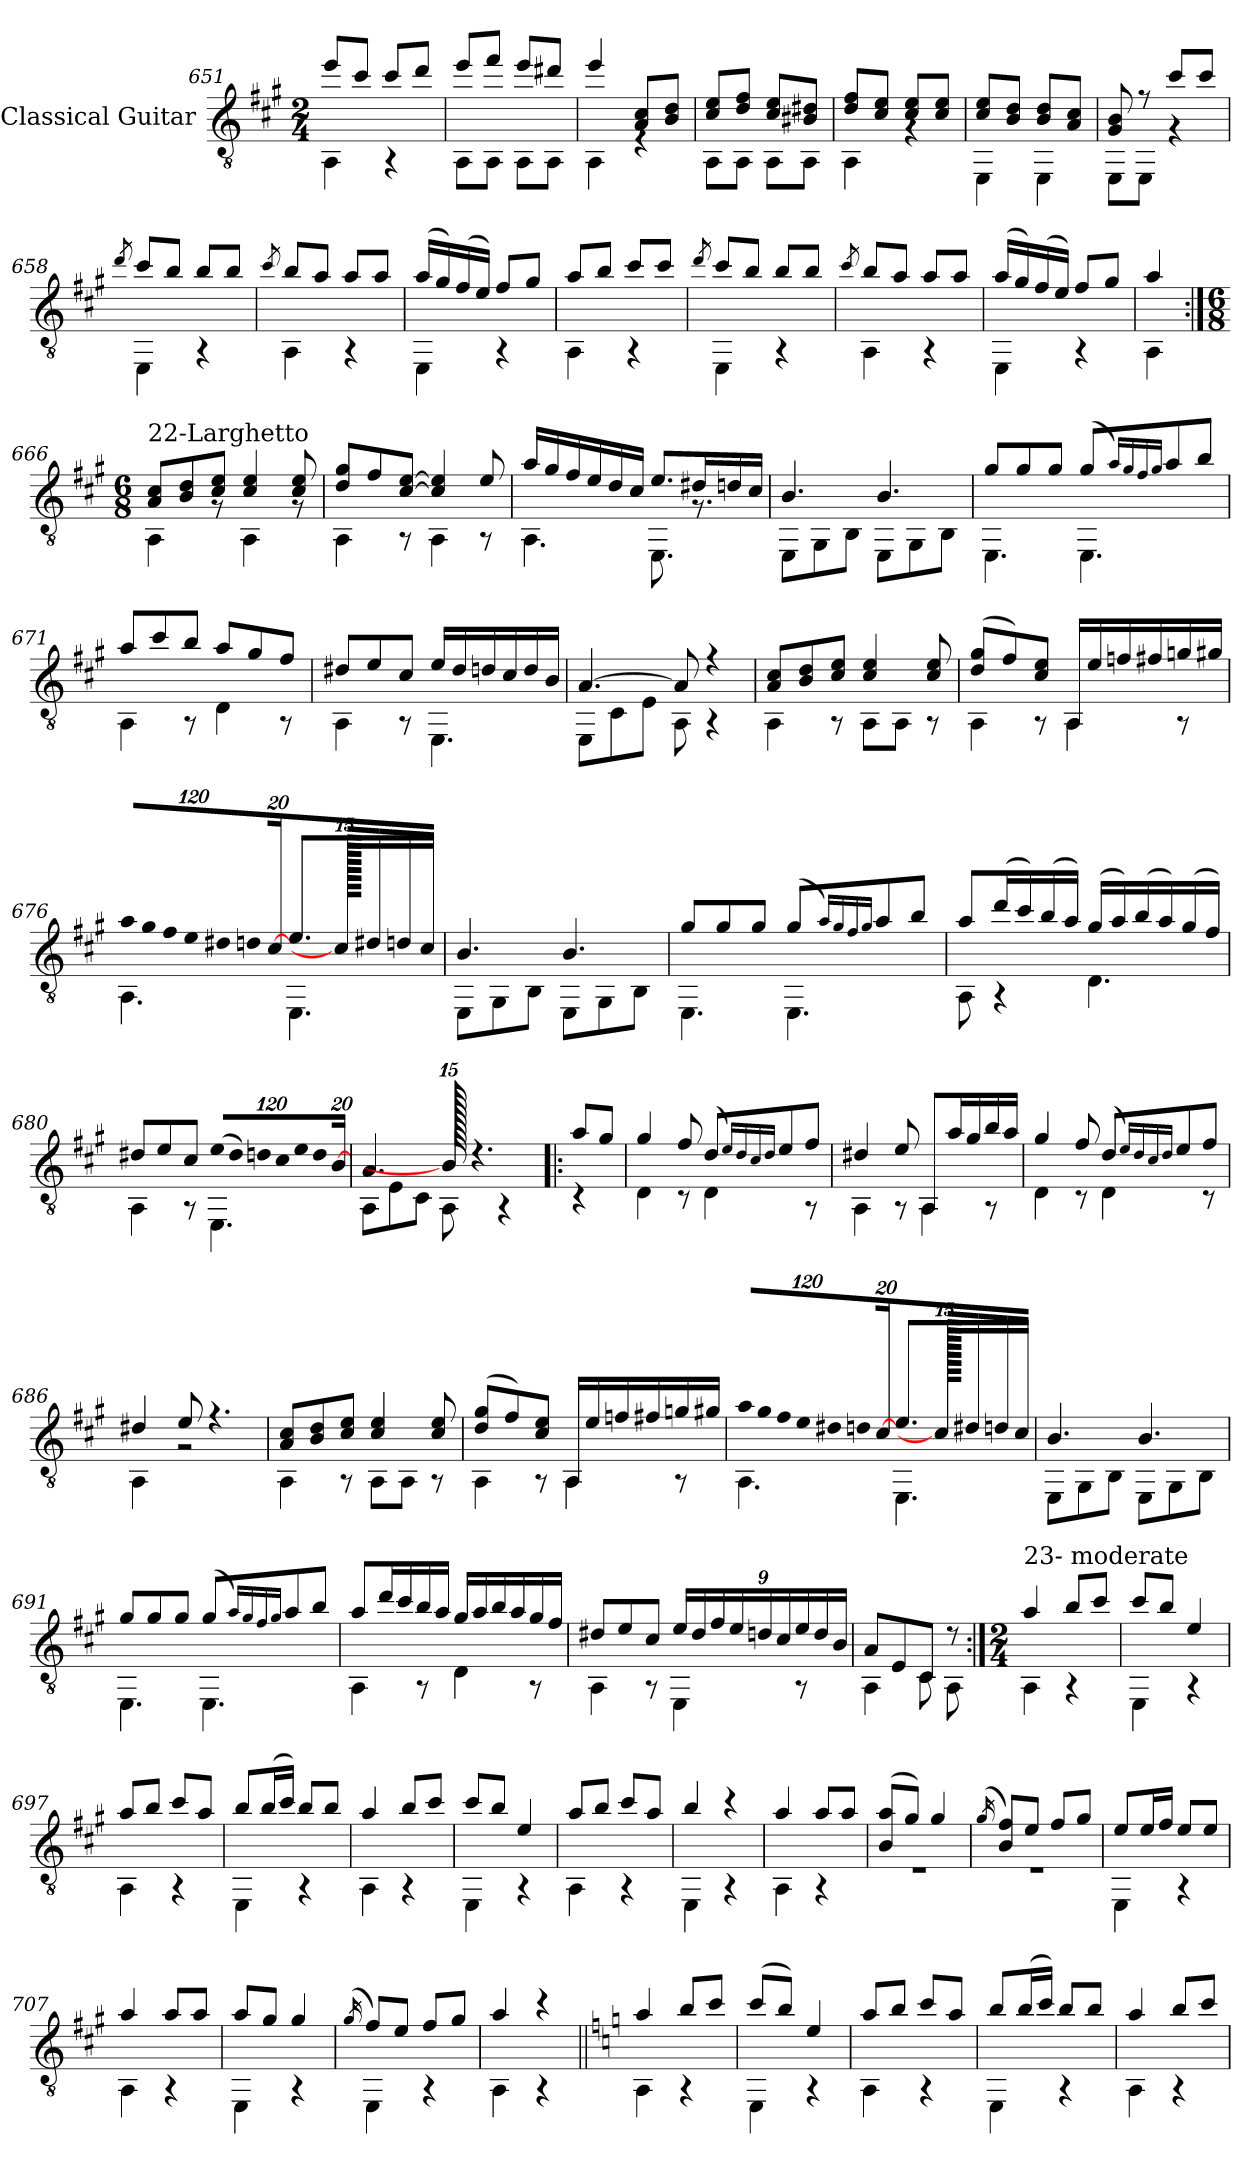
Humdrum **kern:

**kern
*part1
*staff1
*I"Classical Guitar
*I'Guit.
*clefGv2
*k[f#c#g#]
*M2/4
=651
*^
8ee/L	4AA\
8cc#/J	.
8cc#/L	4r
8dd/J	.
=652	=652
8ee/L	8AA\L
8ff#/J	8AA\J
8ee/L	8AA\L
8dd#X/J	8AA\J
=653	=653
4ee/	4AA\
8A/ 8c#/L	4rE
8B/ 8d/J	.
!!LO:LB:g=z	!!
=654	=654
8c#/ 8e/L	8AA\L
8d/ 8f#/J	8AA\J
8c#/ 8e/L	8AA\L
8B#X/ 8d#X/J	8AA\J
=655	=655
8d/ 8f#/L	4AA\
8c#/ 8e/J	.
8c#/ 8e/L	4rG
8c#/ 8e/J	.
=656	=656
8c#/ 8e/L	4EE\
8B/ 8d/J	.
8B/ 8d/L	4EE\
8A/ 8c#/J	.
=657	=657
8G#/ 8B/	8EE\L
8r	8EE\J
8cc#/L	4rG
8cc#/J	.
=658	=658
8qdd/	.
8cc#/L	4EE\
8b/J	.
8b/L	4r
8b/J	.
=659	=659
8qcc#/	.
8b/L	4AA\
8a/J	.
8a/L	4r
8a/J	.
=660	=660
(16a/LL	4EE\
16g#/)	.
(16f#/	.
16e/JJ)	.
8f#/L	4r
8g#/J	.
!!LO:LB:g=z	!!
=661	=661
8a/L	4AA\
8b/J	.
8cc#/L	4r
8cc#/J	.
=662	=662
8qdd/	.
8cc#/L	4EE\
8b/J	.
8b/L	4r
8b/J	.
=663	=663
8qcc#/	.
8b/L	4AA\
8a/J	.
8a/L	4r
8a/J	.
=664	=664
(16a/LL	4EE\
16g#/)	.
(16f#/	.
16e/JJ)	.
8f#/L	4r
8g#/J	.
=665	=665
4a/	4AA\
!!LO:LB:g=z	!!
=666:|!	=666:|!
*M6/8	*
*MM81	*
!LO:TX:a:t=22-Larghetto	!
8A/ 8c#/L	4AA\
8B/ 8d/	.
8c#/ 8e/J	8rG
4c#/ 4e/	4AA\
8c#/ 8e/	8rG
=667	=667
8d/ 8g#/L	4AA\
8f#/	.
[8c#/ [8e/J	8r
4c#/] 4e/]	4AA\
8e/	8r
=668	=668
16a/LL	4.AA\
16g#/	.
16f#/	.
16e/	.
16d/	.
16c#/JJ	.
8.e/L	8.EE\
16d#X/L	8.rG
16dn/	.
16c#/JJ	.
=669	=669
4.B/	8EE\L
.	8GG#\
.	8BB\J
4.B/	8EE\L
.	8GG#\
.	8BB\J
!!LO:LB:g=z	!!
=670	=670
8g#/L	4.EE\
8g#/	.
8g#/J	.
(8g#/L	4.EE\
16qa/LL)	.
16qg#/	.
16qf#/	.
16qg#/JJ	.
8a/	.
8b/J	.
=671	=671
8a/L	4AA\
8cc#/	.
8b/J	8r
8a/L	4D\
8g#/	.
8f#/J	8r
=672	=672
8d#X/L	4AA\
8e/	.
8c#/J	8r
16e/LL	4.EE\
16d#/	.
16dn/	.
16c#/	.
16d/	.
16B/JJ	.
=673	=673
[4.A/	8EE\L
.	8C#\
.	8E\J
8A/]	8AA\
4r	4r
=674	=674
8A/ 8c#/L	4AA\
8B/ 8d/	.
8c#/ 8e/J	8r
4c#/ 4e/	8AA\L
.	8AA\J
8c#/ 8e/	8r
!!LO:LB:g=z	!!
=675	=675
(8d/ 8g#/L	4AA\
8f#/)	.
8c#/ 8e/J	8r
16AA/LL	4AA\
16e/	.
16fn/	.
16f#X/	.
16gn/	8r
16g#X/JJ	.
=676	=676
*Xbrackettup	*
!LO:N:vis=16	!
1920%103a/LL	4.AA\
!LO:N:vis=16	!
1920%103g#/	.
!LO:N:vis=16	!
1920%103f#/	.
!LO:N:vis=16	!
1920%103e/	.
!LO:N:vis=16	!
1920%103d#X/	.
!LO:N:vis=16	!
1920%103dn/	.
[320%17c#/JJ	.
8.e/L	4.EE\
1920c#/]	.
16d#X/L	.
16dn/	.
16c#/JJ	.
.	1920ryy
=677	=677
4.B/	8EE\L
.	8GG#\
.	8BB\J
4.B/	8EE\L
.	8GG#\
.	8BB\J
!!LO:PB:g=z	!!
=678	=678
8g#/L	4.EE\
8g#/	.
8g#/J	.
(8g#/L	4.EE\
16qa/LL)	.
16qg#/	.
16qf#/	.
16qg#/JJ	.
8a/	.
8b/J	.
=679	=679
8a/L	8AA\
(16dd/L	4r
16cc#/)	.
(16b/	.
16a/JJ)	.
(16g#/LL	4.D\
16a/)	.
(16b/	.
16a/)	.
(16g#/	.
16f#/JJ)	.
=680	=680
8d#X/L	4AA\
8e/	.
8c#/J	8r
!LO:N:vis=16	!
(1920%103e/LL	4.EE\
!LO:N:vis=16	!
1920%103d#/)	.
!LO:N:vis=16	!
1920%103dn/	.
!LO:N:vis=16	!
1920%103c#/	.
!LO:N:vis=16	!
1920%103e/	.
!LO:N:vis=16	!
1920%103d/	.
[320%17B/JJ	.
=681	=681
4.A/	8AA\L
.	8E\
.	8C#\J
1920B/]	8AA\
4.r	.
.	4r
.	1920ryy
!!LO:LB:g=z	!!
=682!|:	=682!|:
8a/L	4r
8g#/J	.
=683	=683
4g#/	4D\
8f#/	8r
(8d/L	4D\
16qe/LL)	.
16qd/	.
16qc#/	.
16qd/JJ	.
8e/	.
8f#/J	8r
=684	=684
4d#X/	4AA\
8e/	8r
8AA/L	4AA\
16a/L	.
16g#/	.
16b/	8r
16a/JJ	.
=685	=685
4g#/	4D\
8f#/	8r
(8d/L	4D\
16qe/LL)	.
16qd/	.
16qc#/	.
16qd/JJ	.
8e/	.
8f#/J	8r
=686	=686
4d#X/	4AA\
8e/	2rG
4.r	.
=687	=687
8A/ 8c#/L	4AA\
8B/ 8d/	.
8c#/ 8e/J	8r
4c#/ 4e/	8AA\L
.	8AA\J
8c#/ 8e/	8r
!!LO:LB:g=z	!!
=688	=688
(8d/ 8g#/L	4AA\
8f#/)	.
8c#/ 8e/J	8r
16AA/LL	4AA\
16e/	.
16fn/	.
16f#X/	.
16gn/	8r
16g#X/JJ	.
=689	=689
!LO:N:vis=16	!
1920%103a/LL	4.AA\
!LO:N:vis=16	!
1920%103g#/	.
!LO:N:vis=16	!
1920%103f#/	.
!LO:N:vis=16	!
1920%103e/	.
!LO:N:vis=16	!
1920%103d#X/	.
!LO:N:vis=16	!
1920%103dn/	.
[320%17c#/JJ	.
8.e/L	4.EE\
1920c#/]	.
16d#X/L	.
16dn/	.
16c#/JJ	.
.	1920ryy
=690	=690
4.B/	8EE\L
.	8GG#\
.	8BB\J
4.B/	8EE\L
.	8GG#\
.	8BB\J
!!LO:LB:g=z	!!
=691	=691
8g#/L	4.EE\
8g#/	.
8g#/J	.
(8g#/L	4.EE\
16qa/LL)	.
16qg#/	.
16qf#/	.
16qg#/JJ	.
8a/	.
8b/J	.
=692	=692
8a/L	4AA\
16dd/L	.
16cc#/	.
16b/	8r
16a/JJ	.
16g#/LL	4D\
16a/	.
16b/	.
16a/	.
16g#/	8r
16f#/JJ	.
=693	=693
8d#X/L	4AA\
8e/	.
8c#/J	8r
24e/LL	4EE\
24d#/	.
24f#/	.
24e/	.
24dn/	.
24c#/	.
24e/	8r
24d/	.
24B/JJ	.
=694	=694
8A/L	4AA\
8E/	.
8C#/J	8C#\
8r	8AA\
!!LO:PB:g=z	!!
=695:|!	=695:|!
*M2/4	*
*MM94	*
!LO:TX:a:t=23- moderate	!
4a/	4AA\
8b/L	4r
8cc#/J	.
=696	=696
8cc#/L	4EE\
8b/J	.
4e/	4r
=697	=697
8a/L	4AA\
8b/J	.
8cc#/L	4r
8a/J	.
=698	=698
8b/L	4EE\
(16b/L	.
16cc#/JJ)	.
8b/L	4r
8b/J	.
=699	=699
4a/	4AA\
8b/L	4r
8cc#/J	.
=700	=700
8cc#/L	4EE\
8b/J	.
4e/	4r
=701	=701
8a/L	4AA\
8b/J	.
8cc#/L	4r
8a/J	.
=702	=702
4b/	4EE\
4r	4r
!!LO:LB:g=z	!!
=703	=703
4a/	4AA\
8a/L	4r
8a/J	.
=704	=704
(8B/ 8a/L	2r
8g#/J)	.
4g#/	.
=705	=705
(16qg#/	.
8B/ 8f#/L)	2r
8e/J	.
8f#/L	.
8g#/J	.
=706	=706
8e/L	4EE\
16e/L	.
16f#/JJ	.
8e/L	4r
8e/J	.
=707	=707
4a/	4AA\
8a/L	4r
8a/J	.
=708	=708
8a/L	4EE\
8g#/J	.
4g#/	4r
=709	=709
(16qg#/	.
8f#/L)	4EE\
8e/J	.
8f#/L	4r
8g#/J	.
=710	=710
4a/	4AA\
4r	4r
=711||	=711||
*k[]	*
4a/	4AA\
8b/L	4r
8cc/J	.
!!LO:LB:g=z	!!
=712	=712
(8cc/L	4EE\
8b/J)	.
4e/	4r
=713	=713
8a/L	4AA\
8b/J	.
8cc/L	4r
8a/J	.
=714	=714
8b/L	4EE\
(16b/L	.
16cc/JJ)	.
8b/L	4r
8b/J	.
=715	=715
4a/	4AA\
8b/L	4r
8cc/J	.
*v	*v
=
*-
